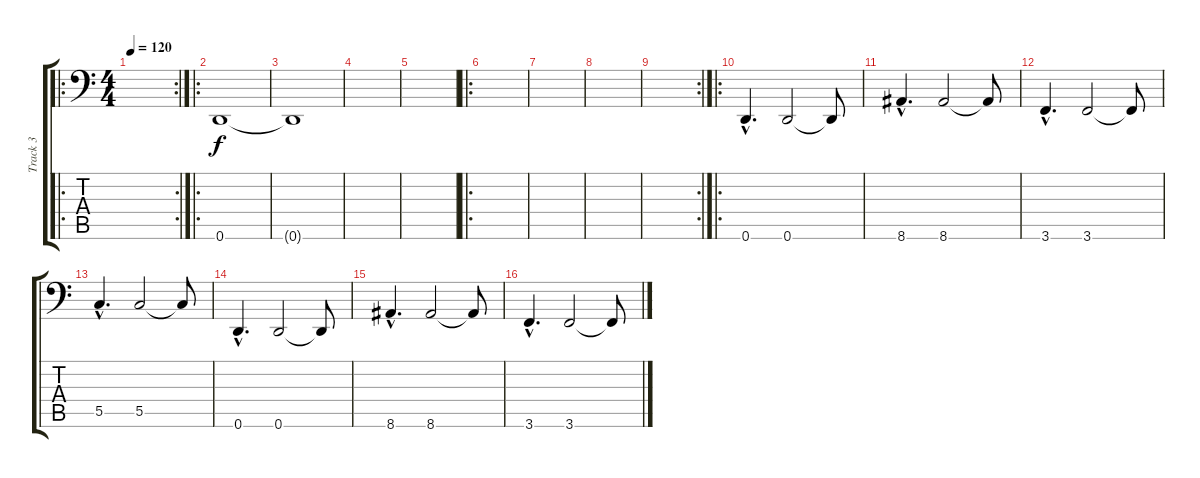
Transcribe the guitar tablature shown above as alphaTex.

\track ("Track 3" "Track 3") {instrument electricbasspick}
\staff {score tabs}
\tuning (D3 A2 F2 C2 G1 D1) {hide}
\ro
\rc 2
\ts (4 4)
\tempo 120
\clef f4
\ks c
|
\ro
0.6.1 |
0.6{t}.1 |
|
|
\ro
|
|
|
\rc 2
|
\ro
0.6{hac}.4{d} 0.6.2 0.6{t}.8 |
8.6{hac}.4{d} 8.6.2 8.6{t}.8 |
3.6{hac}.4{d} 3.6.2 3.6{t}.8 |
5.5{hac}.4{d} 5.5.2 5.5{t}.8 |
0.6{hac}.4{d} 0.6.2 0.6{t}.8 |
8.6{hac}.4{d} 8.6.2 8.6{t}.8 |
3.6{hac}.4{d} 3.6.2 3.6{t}.8
